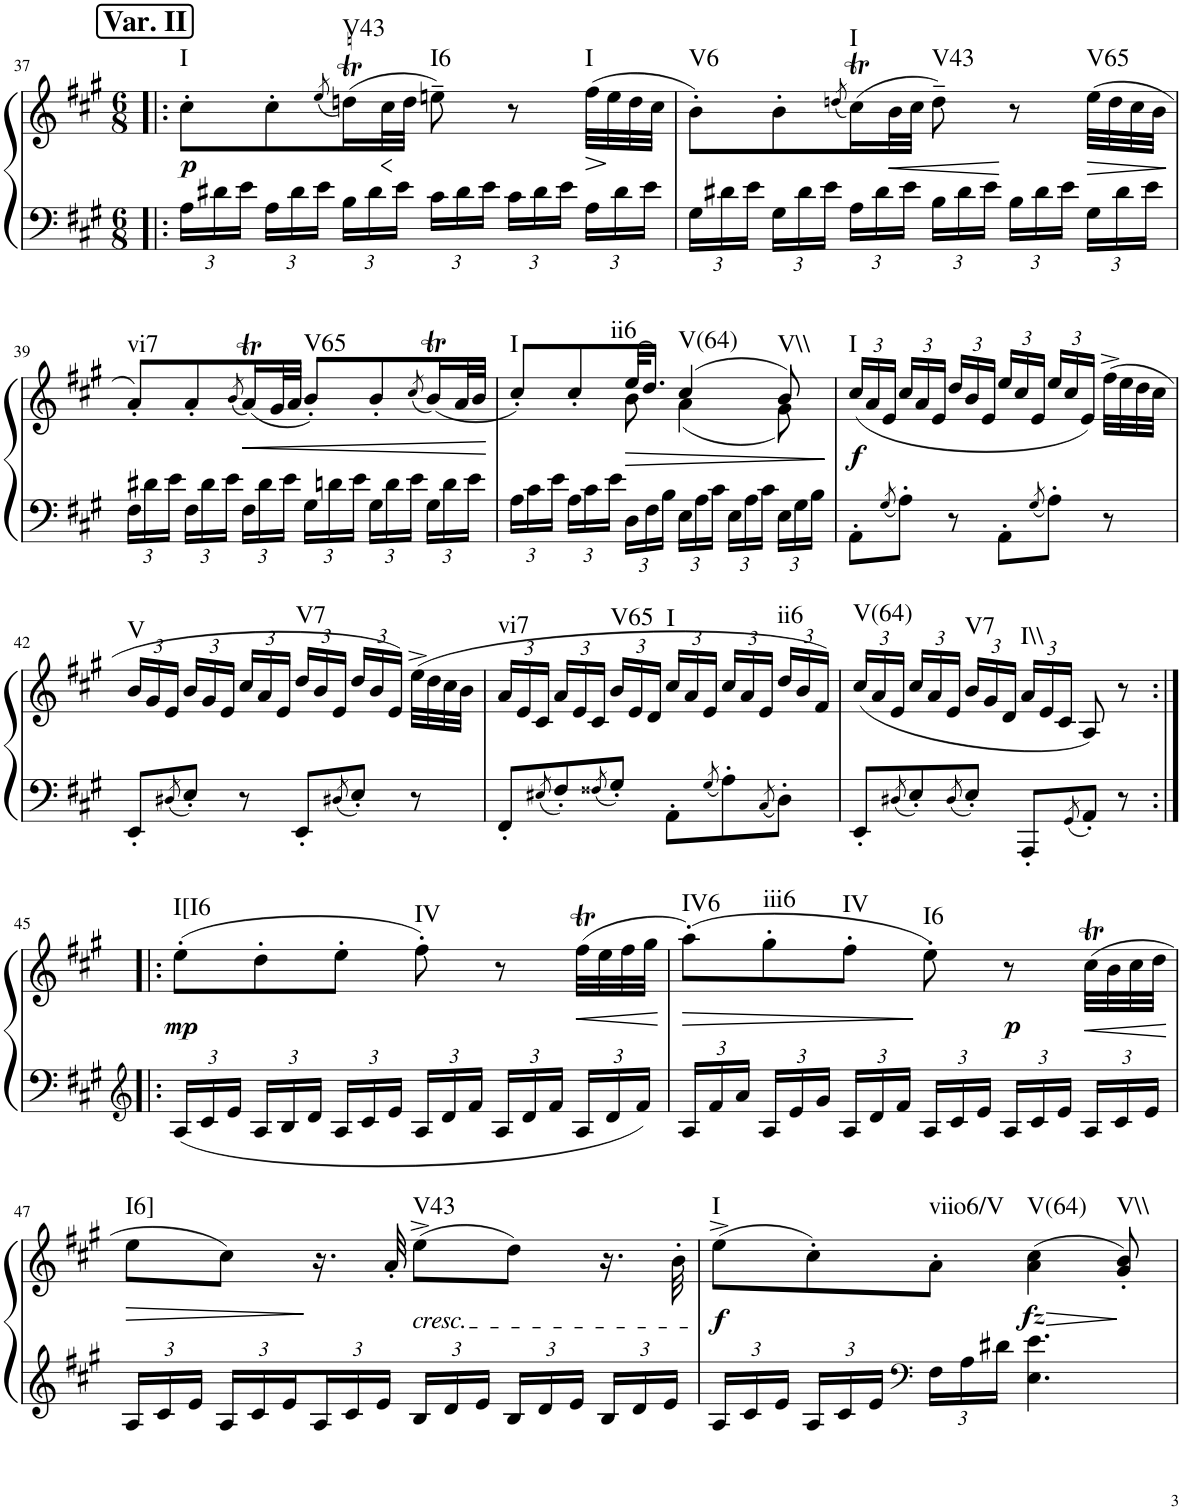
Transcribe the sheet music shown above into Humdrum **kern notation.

**kern	**kern	**dynam	**harte
*part1	*part1	*part1	*part1
*staff2	*staff1	*staff1/2	*
*I"Piano	*	*	*
*I'Pno.	*	*	*
!!LO:PB:g=z
*clefF4	*clefG2	*	*
*k[f#c#g#]	*k[f#c#g#]	*	*
*M6/8	*M6/8	*	*
*Xbrackettup	*	*	*
!!LO:REH:place=s1:a:B:cj:fs=14:t=Var. II
=37!|:	=37!|:	=37!|:	=37!|:
!	!	!LO:DY:b	!LO:H:kt=I
24A\LL	8cc#'\L	p	N
24d#X\	.	.	.
24e\JJ	.	.	.
24A\LL	8cc#'\	.	.
24d#\	.	.	.
24e\JJ	.	.	.
.	(8qee/	.	.
!	!	!	!LO:H:kt=V43
24B\LL	(16ddnT\L)	.	N
24d#\	.	.	.
!	!	!LO:HP:b	!
.	32cc#\L	<	.
24e\JJ	.	.	.
.	32dd\JJJ	.	.
!	!	!	!LO:H:kt=I6
24c#\LL	8een~\)	.	N
24d#\	.	.	.
24e\JJ	.	.	.
24c#\LL	8r	[	.
24d#\	.	.	.
24e\JJ	.	.	.
!	!	!LO:HP:b	!LO:H:kt=I
24A\LL	(32ff#\LLL	>	N
.	32ee\	.	.
24d#\	.	.	.
.	32dd\	.	.
24e\JJ	.	.	.
.	32cc#\JJJ	.	.
.	.	]	.
=38	=38	=38	=38
!	!	!	!LO:H:kt=V6
24G#\LL	8b'\L)	.	N
24d#X\	.	.	.
24e\JJ	.	.	.
24G#\LL	8b'\	.	.
24d#\	.	.	.
24e\JJ	.	.	.
.	(8qddn/	.	.
!	!	!	!LO:H:kt=I
24A\LL	(16cc#t\L)	.	N
24d#\	.	.	.
!	!	!LO:HP:b	!
.	32b\L	<	.
24e\JJ	.	.	.
.	32cc#\JJJ	.	.
!	!	!	!LO:H:kt=V43
24B\LL	8dd~\)	.	N
24d#\	.	.	.
24e\JJ	.	.	.
24B\LL	8r	[	.
24d#\	.	.	.
24e\JJ	.	.	.
!	!	!LO:HP:b	!LO:H:kt=V65
24G#\LL	(32ee\LLL	>	N
.	32dd\	.	.
24d#\	.	.	.
.	32cc#\	.	.
24e\JJ	.	.	.
.	32b\JJJ	.	.
.	.	]	.
!!LO:LB:g=z
=39	=39	=39	=39
!	!	!	!LO:H:kt=vi7
24F#\LL	8a'/L)	.	N
24d#X\	.	.	.
24e\JJ	.	.	.
24F#\LL	8a'/	.	.
24d#\	.	.	.
24e\JJ	.	.	.
.	(8qb/	.	.
24F#\LL	(16aT/L)	.	.
24d#\	.	.	.
.	32g#/L	.	.
24e\JJ	.	.	.
.	32a/JJJ	.	.
!	!	!	!LO:H:kt=V65
24G#\LL	8b'/L)	.	N
24dn\	.	.	.
24e\JJ	.	.	.
24G#\LL	8b'/	.	.
24d\	.	.	.
24e\JJ	.	.	.
.	(8qcc#/	.	.
24G#\LL	(16bT/L)	.	.
24d\	.	.	.
.	32a/L	.	.
24e\JJ	.	.	.
.	32b/JJJ	.	.
=40	=40	=40	=40
*	*^	*	*
!	!	!	!	!LO:H:kt=I
24A\LL	8cc#'/L)	4ryy	.	N
24c#\	.	.	.	.
24e\JJ	.	.	.	.
24A\LL	8cc#'/	.	.	.
24c#\	.	.	.	.
24e\JJ	.	.	.	.
!	!	!	!LO:HP:b	!LO:H:kt=ii6
24D\LL	(32ee/KL	8b\	>	N
.	16.dd/JJ)	.	.	.
24F#\	.	.	.	.
24B\JJ	.	.	.	.
!	!	!	!	!LO:H:kt=V(64)
24E\LL	(4cc#/	(4a\	.	N
24A\	.	.	.	.
24c#\JJ	.	.	.	.
24E\LL	.	.	.	.
24A\	.	.	.	.
24c#\JJ	.	.	.	.
!	!	!	!	!LO:H:kt=V\\
24E\LL	8b/)	8g#\)	.	N
24G#\	.	.	.	.
24B\JJ	.	.	.	.
*	*v	*v	*	*
.	.	]	.
=41	=41	=41	=41
*	*Xbrackettup	*	*
!	!	!LO:DY:b	!LO:H:kt=I
8AA'\L	(24cc#/LL	f	N
.	24a/	.	.
.	24e/JJ	.	.
8qG#/	.	.	.
8A'\J	24cc#/LL	.	.
.	24a/	.	.
.	24e/JJ	.	.
8r	24dd/LL	.	.
.	24b/	.	.
.	24e/JJ	.	.
8AA'\L	24ee/LL	.	.
.	24cc#/	.	.
.	24e/JJ	.	.
8qG#/	.	.	.
8A'\J	24ee/LL	.	.
.	24cc#/	.	.
.	24e/JJ)	.	.
8r	(32ff#^\LLL	.	.
.	32ee\	.	.
.	32dd\	.	.
.	32cc#\JJJ	.	.
!!LO:LB:g=z
=42	=42	=42	=42
!	!	!	!LO:H:kt=V
8EE'/L	24b/LL	.	N
.	24g#/	.	.
.	24e/JJ	.	.
8qD#X/	.	.	.
8E'/J	24b/LL	.	.
.	24g#/	.	.
.	24e/JJ	.	.
8r	24cc#/LL	.	.
.	24a/	.	.
.	24e/JJ	.	.
!	!	!	!LO:H:kt=V7
8EE'/L	24dd/LL	.	N
.	24b/	.	.
.	24e/JJ	.	.
8qD#X/	.	.	.
8E'/J	24dd/LL	.	.
.	24b/	.	.
.	24e/JJ)	.	.
8r	(32ee^\LLL	.	.
.	32dd\	.	.
.	32cc#\	.	.
.	32b\JJJ	.	.
=43	=43	=43	=43
!	!	!	!LO:H:kt=vi7
8FF#'/L	24a/LL	.	N
.	24e/	.	.
.	24c#/JJ	.	.
8qE#X/	.	.	.
8F#'/	24a/LL	.	.
.	24e/	.	.
.	24c#/JJ	.	.
8qF##X/	.	.	.
!	!	!	!LO:H:kt=V65
8G#'/J	24b/LL	.	N
.	24e/	.	.
.	24d/JJ	.	.
!	!	!	!LO:H:kt=I
8AA'\L	24cc#/LL	.	N
.	24a/	.	.
.	24e/JJ	.	.
8qG#/	.	.	.
8A'\	24cc#/LL	.	.
.	24a/	.	.
.	24e/JJ	.	.
8qC#/	.	.	.
!	!	!	!LO:H:kt=ii6
8D'\J	24dd/LL	.	N
.	24b/	.	.
.	24f#/JJ)	.	.
=44	=44	=44	=44
!	!	!	!LO:H:kt=V(64)
8EE'/L	(24cc#/LL	.	N
.	24a/	.	.
.	24e/JJ	.	.
8qD#X/	.	.	.
8E'/	24cc#/LL	.	.
.	24a/	.	.
.	24e/JJ	.	.
8qD#/	.	.	.
!	!	!	!LO:H:kt=V7
8E'/J	24b/LL	.	N
.	24g#/	.	.
.	24d/JJ	.	.
!	!	!	!LO:H:kt=I\\
8AAA'/L	24a/LL	.	N
.	24e/	.	.
.	24c#/JJ	.	.
8qGG#/	.	.	.
8AA'/J	8A/)	.	.
8r	8r	.	.
!!LO:LB:g=z
=45:|!|:	=45:|!|:	=45:|!|:	=45:|!|:
*clefG2	*	*	*
!	!	!LO:DY:b	!LO:H:kt=I[I6
24A/LL	(8ee'\L	mp	N
24c#/	.	.	.
24e/JJ	.	.	.
24A/LL	8dd'\	.	.
24B/	.	.	.
24d/JJ	.	.	.
24A/LL	8ee'\J	.	.
24c#/	.	.	.
24e/JJ	.	.	.
!	!	!	!LO:H:kt=IV
24A/LL	8ff#'\)	.	N
24d/	.	.	.
24f#/JJ	.	.	.
24A/LL	8r	.	.
24d/	.	.	.
24f#/JJ	.	.	.
!	!	!LO:HP:b	!
24A/LL	(32ff#T\LLL	<	.
.	32ee\	.	.
24d/	.	.	.
.	32ff#\	.	.
24f#/JJ	.	.	.
.	32gg#\JJJ	.	.
.	.	[	.
=46	=46	=46	=46
!	!	!LO:HP:b	!LO:H:kt=IV6
24A/LL	(8aa'\L)	>	N
24f#/	.	.	.
24a/JJ	.	.	.
!	!	!	!LO:H:kt=iii6
24A/LL	8gg#'\	.	N
24e/	.	.	.
24g#/JJ	.	.	.
!	!	!	!LO:H:kt=IV
24A/LL	8ff#'\J	.	N
24d/	.	.	.
24f#/JJ	.	.	.
!	!	!	!LO:H:kt=I6
24A/LL	8ee'\)	]	N
24c#/	.	.	.
24e/JJ	.	.	.
!	!	!LO:DY:b	!
24A/LL	8r	p	.
24c#/	.	.	.
24e/JJ	.	.	.
!	!	!LO:HP:b	!
24A/LL	(32cc#t\LLL	<	.
.	32b\	.	.
24c#/	.	.	.
.	32cc#\	.	.
24e/JJ	.	.	.
.	32dd\JJJ	.	.
.	.	[	.
!!LO:LB:g=z
=47	=47	=47	=47
!	!	!LO:HP:b	!LO:H:kt=I6]
24A/LL	8ee\L	>	N
24c#/	.	.	.
24e/JJ	.	.	.
24A/LL	8cc#\J)	.	.
24c#/	.	.	.
24e/	.	.	.
24A/	16.r	]	.
24c#/	.	.	.
24e/JJ	.	.	.
.	32a'/	.	.
!	!LO:TX:b:i:t=cresc.	!	!LO:H:kt=V43
24B/LL	(8ee^\L	.	N
24d/	.	.	.
24e/JJ	.	.	.
24B/LL	8dd\J)	.	.
24d/	.	.	.
24e/JJ	.	.	.
24B/LL	16.r	.	.
24d/	.	.	.
24e/JJ	.	.	.
.	32b'\	.	.
=48	=48	=48	=48
!	!	!LO:DY:b	!LO:H:kt=I
24A/LL	(8ee^\L	f	N
24c#/	.	.	.
24e/JJ	.	.	.
24A/LL	8cc#'\)	.	.
24c#/	.	.	.
24e/JJ	.	.	.
*clefF4	*	*	*
!	!	!	!LO:H:kt=viio6/V
24F#\LL	8a'\J	.	N
24A\	.	.	.
24d#X\JJ	.	.	.
!	!	!LO:HP:b	!
!	!	!LO:DY:n=1:b	!LO:H:kt=V(64)
4.E\ 4.e\	(4a\ 4cc#\	> fz	N
!	!	!	!LO:H:kt=V\\
.	8g#/' 8b/')	.	N
.	.	]	.
=	=	=	=
*-	*-	*-	*-
